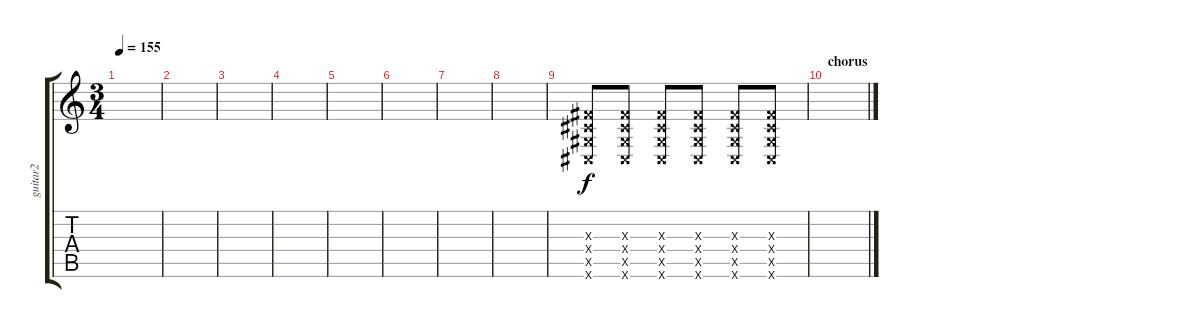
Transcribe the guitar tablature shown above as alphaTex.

\track ("guitar2" "guitar2") {instrument distortionguitar}
\staff {score tabs}
\tuning (Eb4 Bb3 Gb3 Db3 Ab2 Db2) {hide}
\ts (3 4)
\tempo 155
\clef g2
\ks c
|
|
|
|
|
|
|
|
(0.3{x} 0.4{x} 0.5{x} 0.6{x}).8 (0.3{x} 0.4{x} 0.5{x} 0.6{x}).8 (0.3{x} 0.4{x} 0.5{x} 0.6{x}).8 (0.3{x} 0.4{x} 0.5{x} 0.6{x}).8 (0.3{x} 0.4{x} 0.5{x} 0.6{x}).8 (0.3{x} 0.4{x} 0.5{x} 0.6{x}).8 |
\section ("" "chorus")
